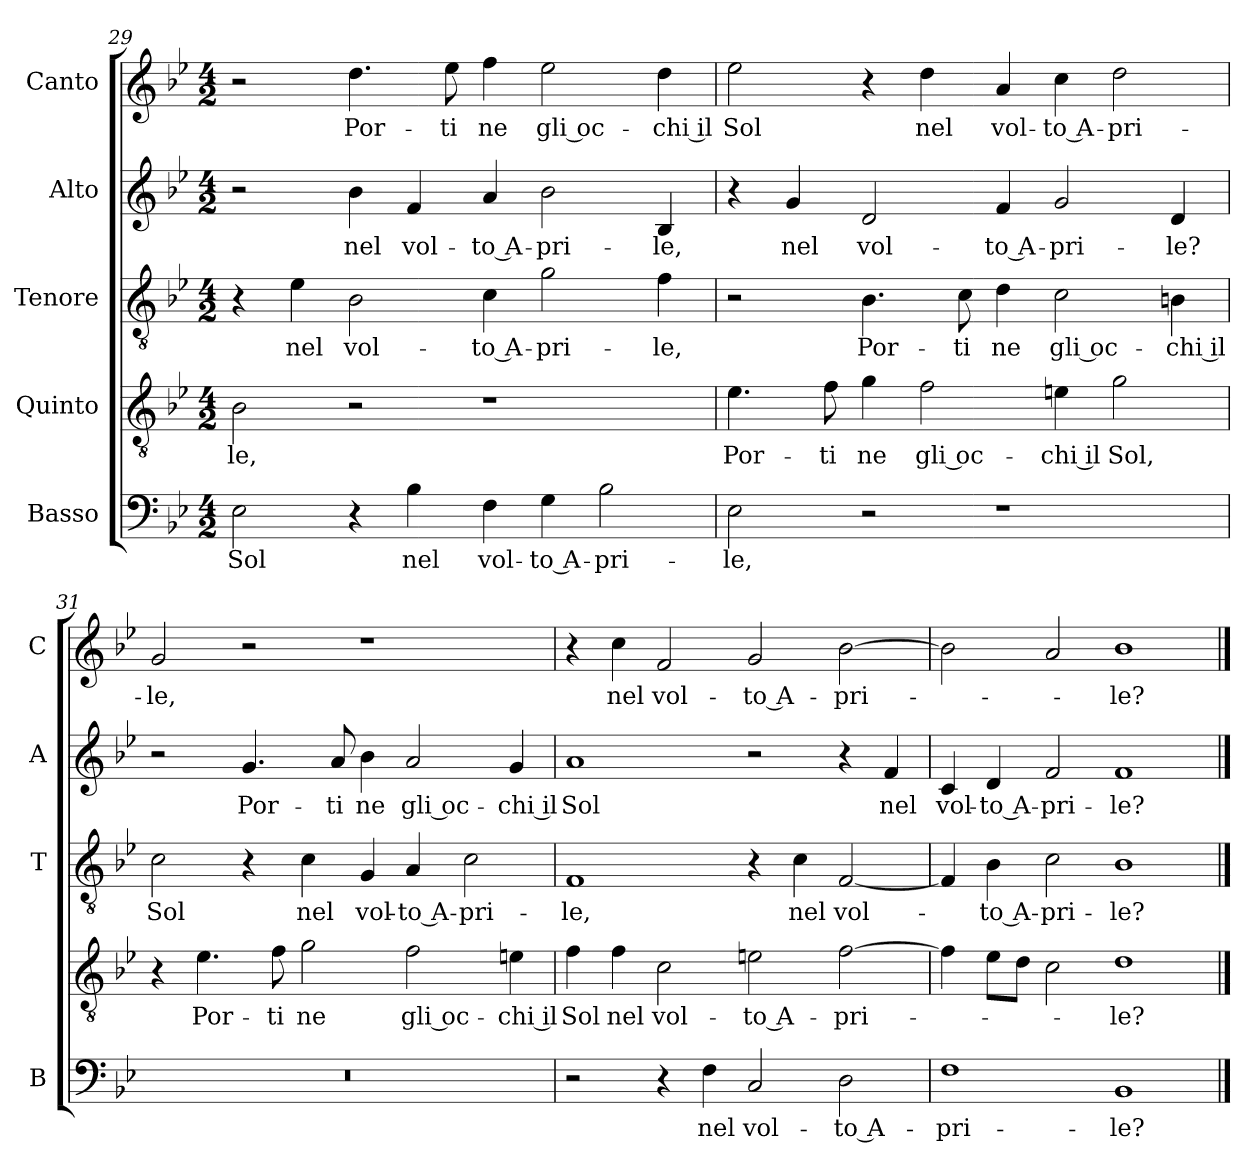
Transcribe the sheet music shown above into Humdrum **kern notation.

**kern	**text	**kern	**text	**kern	**text	**kern	**text	**kern	**text
*part5	*part5	*part4	*part4	*part3	*part3	*part2	*part2	*part1	*part1
*staff5	*staff5	*staff4	*staff4	*staff3	*staff3	*staff2	*staff2	*staff1	*staff1
*I"Basso	*	*I"Quinto	*	*I"Tenore	*	*I"Alto	*	*I"Canto	*
*I'B	*	*	*	*I'T	*	*I'A	*	*I'C	*
*clefF4	*	*clefGv2	*	*clefGv2	*	*clefG2	*	*clefG2	*
*k[b-e-]	*	*k[b-e-]	*	*k[b-e-]	*	*k[b-e-]	*	*k[b-e-]	*
*B-:	*	*B-:	*	*B-:	*	*B-:	*	*B-:	*
*M4/2	*	*M4/2	*	*M4/2	*	*M4/2	*	*M4/2	*
=29	=29	=29	=29	=29	=29	=29	=29	=29	=29
!	!LO:LY:b	!	!LO:LY:b	!	!	!	!	!	!
2E-\	Sol	2B-\	-le,	4r	.	2r	.	2r	.
!	!	!	!	!	!LO:LY:b	!	!	!	!
.	.	.	.	4e-\	nel	.	.	.	.
!	!	!	!	!	!LO:LY:b	!	!LO:LY:b	!	!LO:LY:b
4r	.	2r	.	2B-\	vol-	4b-\	nel	4.dd\	Por-
!	!LO:LY:b	!	!	!	!	!	!LO:LY:b	!	!
4B-\	nel	.	.	.	.	4f/	vol-	.	.
!	!	!	!	!	!	!	!	!	!LO:LY:b
.	.	.	.	.	.	.	.	8ee-\	-ti
!	!LO:LY:b	!	!	!	!LO:LY:b	!	!LO:LY:b	!	!LO:LY:b
4F\	vol-	1r	.	4c\	-to A-	4a/	-to A-	4ff\	ne
!	!LO:LY:b	!	!	!	!LO:LY:b	!	!LO:LY:b	!	!LO:LY:b
4G\	-to A-	.	.	2g\	-pri-	2b-\	-pri-	2ee-\	gli oc-
!	!LO:LY:b	!	!	!	!	!	!	!	!
2B-\	-pri-	.	.	.	.	.	.	.	.
!	!	!	!	!	!LO:LY:b	!	!LO:LY:b	!	!LO:LY:b
.	.	.	.	4f\	-le,	4B-/	-le,	4dd\	-chi il
=30	=30	=30	=30	=30	=30	=30	=30	=30	=30
!	!LO:LY:b	!	!LO:LY:b	!	!	!	!	!	!LO:LY:b
2E-\	-le,	4.e-\	Por-	2r	.	4r	.	2ee-\	Sol
!	!	!	!	!	!	!	!LO:LY:b	!	!
.	.	.	.	.	.	4g/	nel	.	.
!	!	!	!LO:LY:b	!	!	!	!	!	!
.	.	8f\	-ti	.	.	.	.	.	.
!	!	!	!LO:LY:b	!	!LO:LY:b	!	!LO:LY:b	!	!
2r	.	4g\	ne	4.B-\	Por-	2d/	vol-	4r	.
!	!	!	!LO:LY:b	!	!	!	!	!	!LO:LY:b
.	.	2f\	gli oc-	.	.	.	.	4dd\	nel
!	!	!	!	!	!LO:LY:b	!	!	!	!
.	.	.	.	8c\	-ti	.	.	.	.
!	!	!	!	!	!LO:LY:b	!	!LO:LY:b	!	!LO:LY:b
1r	.	.	.	4d\	ne	4f/	-to A-	4a/	vol-
!	!	!	!LO:LY:b	!	!LO:LY:b	!	!LO:LY:b	!	!LO:LY:b
.	.	4en\	-chi il	2c\	gli oc-	2g/	-pri-	4cc\	-to A-
!	!	!	!LO:LY:b	!	!	!	!	!	!LO:LY:b
.	.	2g\	Sol,	.	.	.	.	2dd\	-pri-
!	!	!	!	!	!LO:LY:b	!	!LO:LY:b	!	!
.	.	.	.	4Bn\	-chi il	4d/	-le?	.	.
!!LO:LB:g=z
=31	=31	=31	=31	=31	=31	=31	=31	=31	=31
!	!	!	!	!	!LO:LY:b	!	!	!	!LO:LY:b
0r	.	4r	.	2c\	Sol	2r	.	2g/	-le,
!	!	!	!LO:LY:b	!	!	!	!	!	!
.	.	4.e-\	Por-	.	.	.	.	.	.
!	!	!	!	!	!	!	!LO:LY:b	!	!
.	.	.	.	4r	.	4.g/	Por-	2r	.
!	!	!	!LO:LY:b	!	!	!	!	!	!
.	.	8f\	-ti	.	.	.	.	.	.
!	!	!	!LO:LY:b	!	!LO:LY:b	!	!	!	!
.	.	2g\	ne	4c\	nel	.	.	.	.
!	!	!	!	!	!	!	!LO:LY:b	!	!
.	.	.	.	.	.	8a/	-ti	.	.
!	!	!	!	!	!LO:LY:b	!	!LO:LY:b	!	!
.	.	.	.	4G/	vol-	4b-\	ne	1r	.
!	!	!	!LO:LY:b	!	!LO:LY:b	!	!LO:LY:b	!	!
.	.	2f\	gli oc-	4A/	-to A-	2a/	gli oc-	.	.
!	!	!	!	!	!LO:LY:b	!	!	!	!
.	.	.	.	2c\	-pri-	.	.	.	.
!	!	!	!LO:LY:b	!	!	!	!LO:LY:b	!	!
.	.	4en\	-chi il	.	.	4g/	-chi il	.	.
=32	=32	=32	=32	=32	=32	=32	=32	=32	=32
!	!	!	!LO:LY:b	!	!LO:LY:b	!	!LO:LY:b	!	!
2r	.	4f\	Sol	1F	-le,	1a	Sol	4r	.
!	!	!	!LO:LY:b	!	!	!	!	!	!LO:LY:b
.	.	4f\	nel	.	.	.	.	4cc\	nel
!	!	!	!LO:LY:b	!	!	!	!	!	!LO:LY:b
4r	.	2c\	vol-	.	.	.	.	2f/	vol-
!	!LO:LY:b	!	!	!	!	!	!	!	!
4F\	nel	.	.	.	.	.	.	.	.
!	!LO:LY:b	!	!LO:LY:b	!	!	!	!	!	!LO:LY:b
2C/	vol-	2en\	-to A-	4r	.	2r	.	2g/	-to A-
!	!	!	!	!	!LO:LY:b	!	!	!	!
.	.	.	.	4c\	nel	.	.	.	.
!	!LO:LY:b	!	!LO:LY:b	!	!LO:LY:b	!	!	!	!LO:LY:b
2D\	-to A-	[2f\	-pri-	[2F/	vol-	4r	.	[2b-\	-pri-
!	!	!	!	!	!	!	!LO:LY:b	!	!
.	.	.	.	.	.	4f/	nel	.	.
=33	=33	=33	=33	=33	=33	=33	=33	=33	=33
!	!LO:LY:b	!	!	!	!	!	!LO:LY:b	!	!
1F	-pri-	4f\]	.	4F/]	.	4c/	vol-	2b-\]	.
!	!	!	!	!	!LO:LY:b	!	!LO:LY:b	!	!
.	.	8e-\L	.	4B-\	-to A-	4d/	-to A-	.	.
.	.	8d\J	.	.	.	.	.	.	.
!	!	!	!	!	!LO:LY:b	!	!LO:LY:b	!	!
.	.	2c\	.	2c\	-pri-	2f/	-pri-	2a/	.
!	!LO:LY:b	!	!LO:LY:b	!	!LO:LY:b	!	!LO:LY:b	!	!LO:LY:b
1BB-	-le?	1d	-le?	1B-	-le?	1f	-le?	1b-	-le?
==	==	==	==	==	==	==	==	==	==
*-	*-	*-	*-	*-	*-	*-	*-	*-	*-
